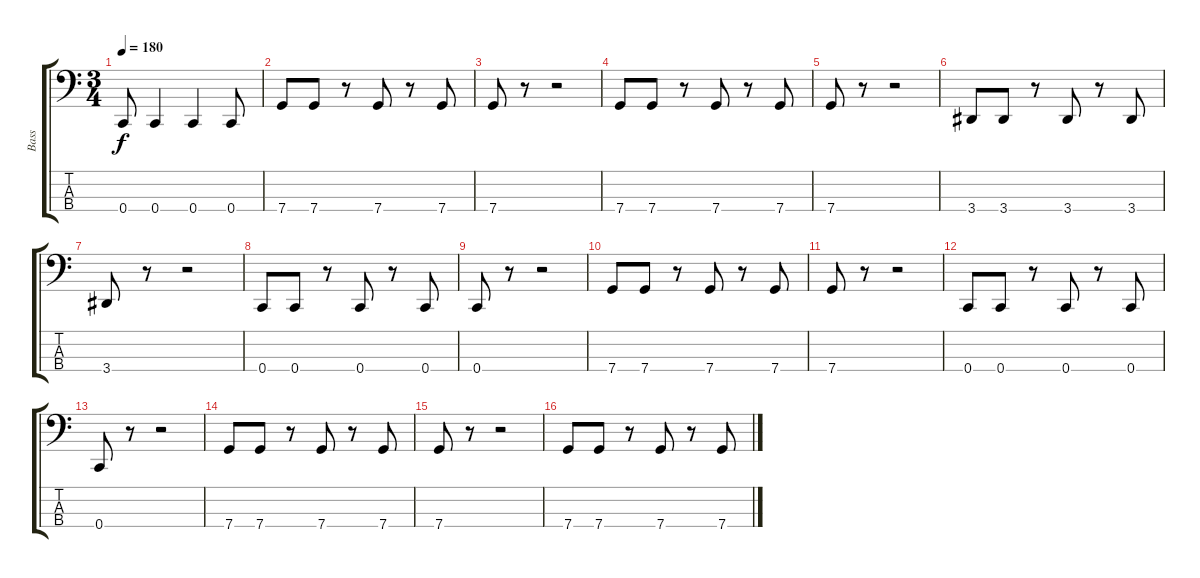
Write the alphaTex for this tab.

\track ("Bass" "Bass") {instrument electricbassfinger}
\staff {score tabs}
\tuning (F2 C2 G1 C1) {hide}
\ts (3 4)
\tempo 180
\clef f4
\ks c
0.4.8{dy f} 0.4.4 0.4.4 0.4.8 |
7.4.8 7.4.8 r.8 7.4.8 r.8 7.4.8 |
7.4.8 r.8 r.2 |
7.4.8 7.4.8 r.8 7.4.8 r.8 7.4.8 |
7.4.8 r.8 r.2 |
3.4.8 3.4.8 r.8 3.4.8 r.8 3.4.8 |
3.4.8 r.8 r.2 |
0.4.8 0.4.8 r.8 0.4.8 r.8 0.4.8 |
0.4.8 r.8 r.2 |
7.4.8 7.4.8 r.8 7.4.8 r.8 7.4.8 |
7.4.8 r.8 r.2 |
0.4.8 0.4.8 r.8 0.4.8 r.8 0.4.8 |
0.4.8 r.8 r.2 |
7.4.8 7.4.8 r.8 7.4.8 r.8 7.4.8 |
7.4.8 r.8 r.2 |
7.4.8 7.4.8 r.8 7.4.8 r.8 7.4.8
